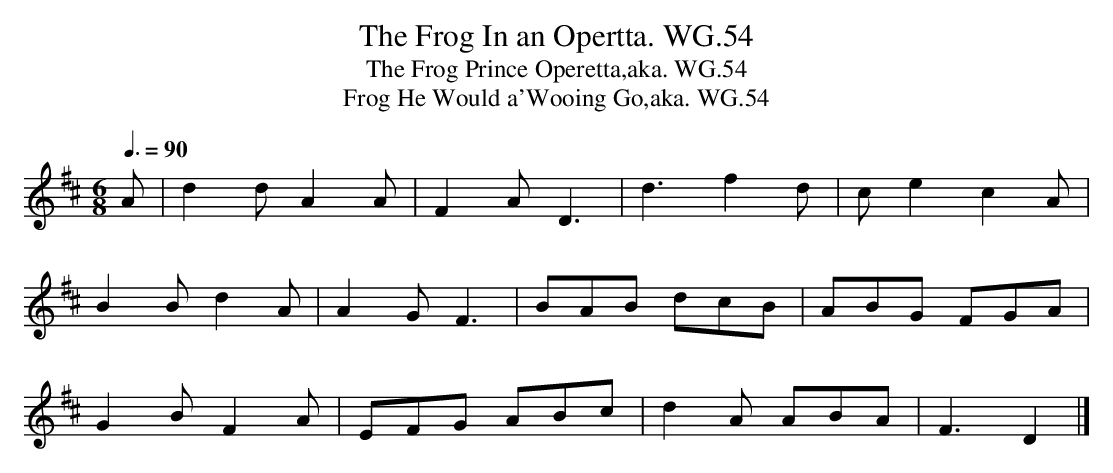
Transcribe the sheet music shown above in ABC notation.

X:1
T:Frog In an Opertta. WG.54, The
T:Frog Prince Operetta,aka. WG.54, The
T:Frog He Would a'Wooing Go,aka. WG.54
M:6/8
L:1/8
Q:3/8=90
K:D
A|d2d A2A|F2A D3|d3 f2d|ce2 c2A|
B2B d2A|A2G F3|BAB dcB|ABG FGA|
G2B F2A|EFG ABc|d2A ABA|F3 D2|]
